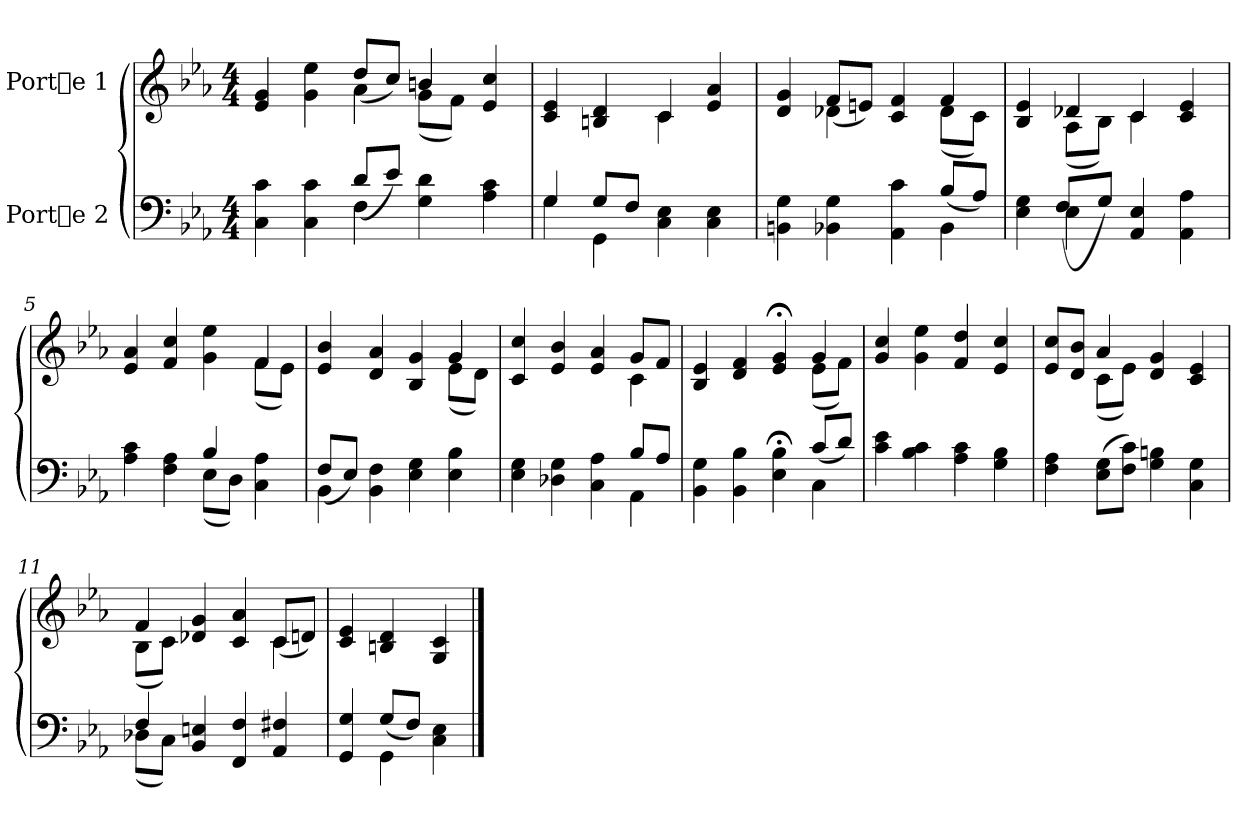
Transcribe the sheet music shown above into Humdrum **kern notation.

**kern	**kern
*part2	*part1
*staff2	*staff1
*I"Porte 2	*I"Porte 1
!!LO:PB:g=z
*stria5	*stria5
*clefF4	*clefG2
*k[b-e-a-]	*k[b-e-a-]
*E-:	*E-:
*M4/4	*M4/4
*MM108	*MM108
=1	=1
*^	*^
4c\ 4C\	2ryy	4g/ 4e-/	2ryy
4c\ 4C\	.	4ee-\ 4g\	.
4F\	(>8d/L	4a-\	(>8dd/L
.	8e-/J)	.	8cc/J)
4d\ 4G\	2ryy	4bn/	(>8g\L
.	.	.	8f\J)
4c\ 4A-\	.	4cc/ 4e-/	4ryy
=2	=2	=2	=2
4G/	4G\	4e-/ 4c/	2ryy
4GG\	8G/L	4d/ 4Bn/	.
.	8F/J	.	.
4E-\ 4C\	2ryy	4c/	4c\
4E-\ 4C\	.	4a-/ 4e-/	4ryy
=3	=3	=3	=3
4G\ 4BBn\	2.ryy	4g/ 4d/	4ryy
4G\ 4BB-X\	.	4d-X\	(>8f/L
.	.	.	8en/J)
4c\ 4AA-\	.	4f/ 4c/	4ryy
4BB-\	(>8B-/L	4f/	(>8d-\L
.	8A-/J)	.	8c\J)
!!LO:LB:g=z	!!
=4	=4	=4	=4
4G\ 4E-\	4ryy	4e-/ 4B-/	4ryy
4E-\	(>8F/L	4d-X/	(>8A-\L
.	8G/J)	.	8B-\J)
4E-/ 4AA-/	2ryy	4c/	4c\
4A-\ 4AA-\	.	4e-/ 4c/	4ryy
=5	=5	=5	=5
4c\ 4A-\	2ryy	4a-/ 4e-/	2.ryy
4A-\ 4F\	.	4cc/ 4f/	.
4B-/	(>8E-\L	4ee-\ 4g\	.
.	8D\J)	.	.
4A-\ 4C\	4ryy	4f/	(>8f\L
.	.	.	8e-\J)
=6	=6	=6	=6
4BB-\	(>8F/L	4b-/ 4e-/	2.ryy
.	8E-/J)	.	.
4F\ 4BB-\	2.ryy	4a-/ 4d/	.
4G\ 4E-\	.	4g/ 4B-/	.
4B-\ 4E-\	.	4g/	(>8e-\L
.	.	.	8d\J)
=7	=7	=7	=7
4G\ 4E-\	2.ryy	4cc/ 4c/	2.ryy
4G\ 4D-X\	.	4b-/ 4e-/	.
4A-\ 4C\	.	4a-/ 4e-/	.
4AA-\	8B-/L	4c\	8g/L
.	8A-/J	.	8f/J
!!LO:LB:g=z	!!
=8	=8	=8	=8
4G\ 4BB-\	2.ryy	4e-/ 4B-/	2.ryy
4B-\ 4BB-\	.	4f/ 4d/	.
4B-\;< 4E-\;<	.	4g/;< 4e-/;<	.
4C\	(>8c/L	4g/	(>8e-\L
.	8d/J)	.	8f\J)
*v	*v	*	*
*	*v	*v
=9	=9
4e-\ 4c\	4cc/ 4g/
4c\ 4B-\	4ee-\ 4g\
4c\ 4A-\	4dd/ 4f/
4B-\ 4G\	4cc/ 4e-/
=10	=10
*	*^
4A-\ 4F\	8cc/ 8e-/L	4ryy
.	8b-/ 8d/J	.
(>8G\ 8E-\L	4a-/	(>8c\L
8c\ 8F\J)	.	8e-\J)
4Bn\ 4G\	4g/ 4d/	2ryy
4G\ 4C\	4e-/ 4c/	.
=11	=11	=11
*^	*	*
4F/	(>8D-X\L	4f/	(>8B-\L
.	8C\J)	.	8c\J)
4En/ 4BB-/	2.ryy	4g/ 4d-X/	2ryy
4F/ 4FF/	.	4a-/ 4c/	.
4F#X/ 4AA-/	.	4c\	(>8c/L
.	.	.	8dn/J)
*	*	*v	*v
!!LO:LB:g=z
=12	=12	=12
4G/ 4GG/	4ryy	4e-/ 4c/
4GG\	(>8G/L	4d/ 4Bn/
.	8F/J)	.
4E-\ 4C\	4ryy	4c/ 4G/
*v	*v	*
==	==
*-	*-
